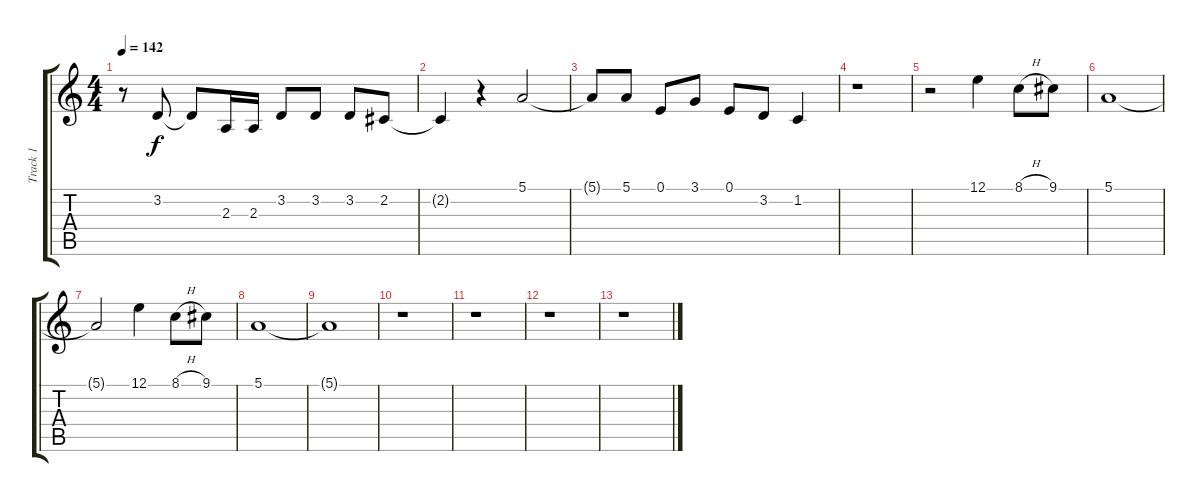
\track ("Track 1" "Track 1") {instrument tenorsax}
\staff {score tabs}
\tuning (E4 B3 G3 D3 A2 E2) {hide}
\ts (4 4)
\tempo 142
\clef g2
\ks c
r.8{dy f} 3.2.8 3.2{t}.8 2.3.16 2.3.16 3.2.8 3.2.8 3.2.8 2.2.8 |
2.2{t}.4 r.4 5.1.2 |
5.1{t}.8 5.1.8 0.1.8 3.1.8 0.1.8 3.2.8 1.2.4 |
r.1 |
r.2 12.1.4 8.1{h}.8 9.1.8 |
5.1.1 |
5.1{t}.2 12.1.4 8.1{h}.8 9.1.8 |
5.1.1 |
5.1{t}.1 |
r.1 |
r.1 |
r.1 |
r.1
